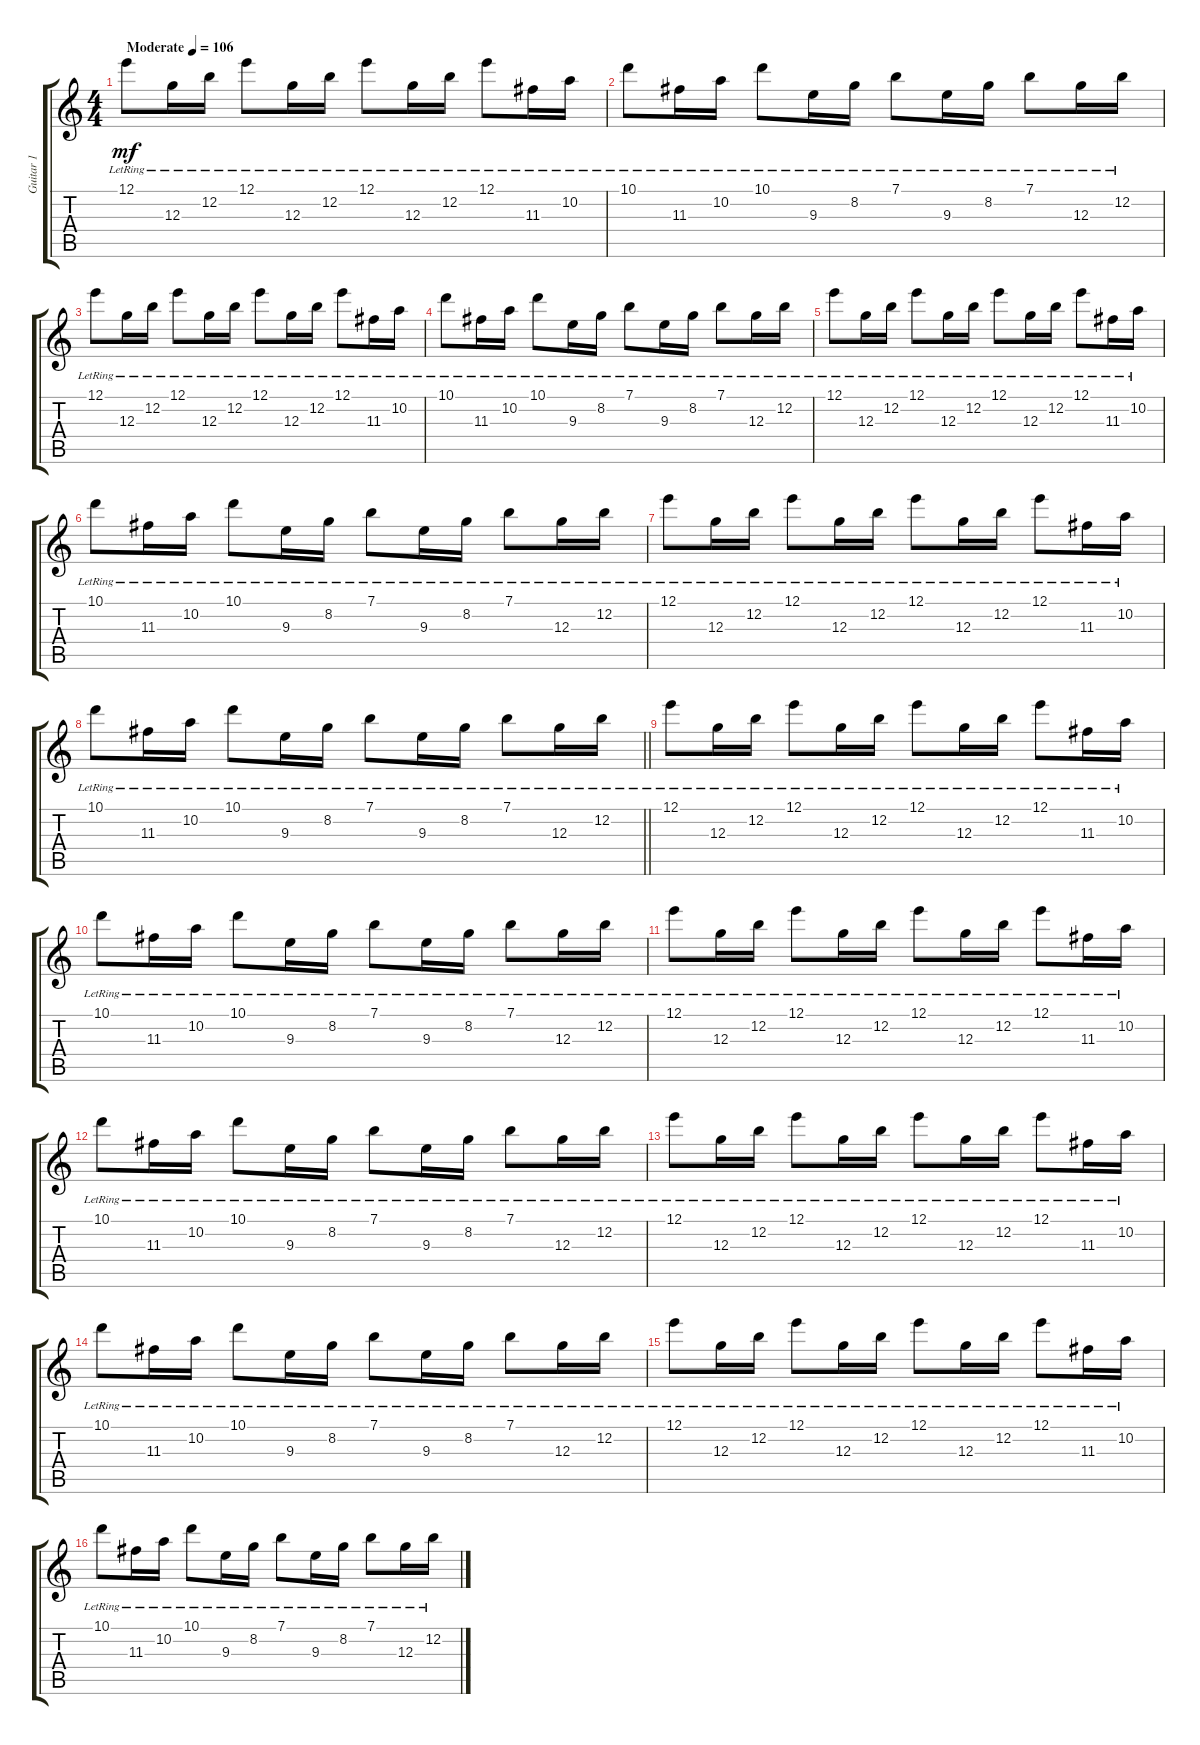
\track ("Guitar 1" "Guitar 1") {instrument acousticguitarsteel}
\staff {score tabs}
\tuning (E4 B3 G3 D3 A2 E2) {hide}
\ts (4 4)
\tempo (106 "Moderate")
\clef g2
\ks c
12.1{lr}.8{dy mf instrument acousticguitarsteel} 12.3{lr}.16 12.2{lr}.16 12.1{lr}.8 12.3{lr}.16 12.2{lr}.16 12.1{lr}.8 12.3{lr}.16 12.2{lr}.16 12.1{lr}.8 11.3{lr}.16 10.2{lr}.16 |
10.1{lr}.8 11.3{lr}.16 10.2{lr}.16 10.1{lr}.8 9.3{lr}.16 8.2{lr}.16 7.1{lr}.8 9.3{lr}.16 8.2{lr}.16 7.1{lr}.8 12.3{lr}.16 12.2{lr}.16 |
12.1{lr}.8 12.3{lr}.16 12.2{lr}.16 12.1{lr}.8 12.3{lr}.16 12.2{lr}.16 12.1{lr}.8 12.3{lr}.16 12.2{lr}.16 12.1{lr}.8 11.3{lr}.16 10.2{lr}.16 |
10.1{lr}.8 11.3{lr}.16 10.2{lr}.16 10.1{lr}.8 9.3{lr}.16 8.2{lr}.16 7.1{lr}.8 9.3{lr}.16 8.2{lr}.16 7.1{lr}.8 12.3{lr}.16 12.2{lr}.16 |
12.1{lr}.8 12.3{lr}.16 12.2{lr}.16 12.1{lr}.8 12.3{lr}.16 12.2{lr}.16 12.1{lr}.8 12.3{lr}.16 12.2{lr}.16 12.1{lr}.8 11.3{lr}.16 10.2{lr}.16 |
10.1{lr}.8 11.3{lr}.16 10.2{lr}.16 10.1{lr}.8 9.3{lr}.16 8.2{lr}.16 7.1{lr}.8 9.3{lr}.16 8.2{lr}.16 7.1{lr}.8 12.3{lr}.16 12.2{lr}.16 |
12.1{lr}.8 12.3{lr}.16 12.2{lr}.16 12.1{lr}.8 12.3{lr}.16 12.2{lr}.16 12.1{lr}.8 12.3{lr}.16 12.2{lr}.16 12.1{lr}.8 11.3{lr}.16 10.2{lr}.16 |
\barLineRight lightlight
10.1{lr}.8 11.3{lr}.16 10.2{lr}.16 10.1{lr}.8 9.3{lr}.16 8.2{lr}.16 7.1{lr}.8 9.3{lr}.16 8.2{lr}.16 7.1{lr}.8 12.3{lr}.16 12.2{lr}.16 |
12.1{lr}.8 12.3{lr}.16 12.2{lr}.16 12.1{lr}.8 12.3{lr}.16 12.2{lr}.16 12.1{lr}.8 12.3{lr}.16 12.2{lr}.16 12.1{lr}.8 11.3{lr}.16 10.2{lr}.16 |
10.1{lr}.8 11.3{lr}.16 10.2{lr}.16 10.1{lr}.8 9.3{lr}.16 8.2{lr}.16 7.1{lr}.8 9.3{lr}.16 8.2{lr}.16 7.1{lr}.8 12.3{lr}.16 12.2{lr}.16 |
12.1{lr}.8 12.3{lr}.16 12.2{lr}.16 12.1{lr}.8 12.3{lr}.16 12.2{lr}.16 12.1{lr}.8 12.3{lr}.16 12.2{lr}.16 12.1{lr}.8 11.3{lr}.16 10.2{lr}.16 |
10.1{lr}.8 11.3{lr}.16 10.2{lr}.16 10.1{lr}.8 9.3{lr}.16 8.2{lr}.16 7.1{lr}.8 9.3{lr}.16 8.2{lr}.16 7.1{lr}.8 12.3{lr}.16 12.2{lr}.16 |
12.1{lr}.8 12.3{lr}.16 12.2{lr}.16 12.1{lr}.8 12.3{lr}.16 12.2{lr}.16 12.1{lr}.8 12.3{lr}.16 12.2{lr}.16 12.1{lr}.8 11.3{lr}.16 10.2{lr}.16 |
10.1{lr}.8 11.3{lr}.16 10.2{lr}.16 10.1{lr}.8 9.3{lr}.16 8.2{lr}.16 7.1{lr}.8 9.3{lr}.16 8.2{lr}.16 7.1{lr}.8 12.3{lr}.16 12.2{lr}.16 |
12.1{lr}.8 12.3{lr}.16 12.2{lr}.16 12.1{lr}.8 12.3{lr}.16 12.2{lr}.16 12.1{lr}.8 12.3{lr}.16 12.2{lr}.16 12.1{lr}.8 11.3{lr}.16 10.2{lr}.16 |
10.1{lr}.8 11.3{lr}.16 10.2{lr}.16 10.1{lr}.8 9.3{lr}.16 8.2{lr}.16 7.1{lr}.8 9.3{lr}.16 8.2{lr}.16 7.1{lr}.8 12.3{lr}.16 12.2{lr}.16
